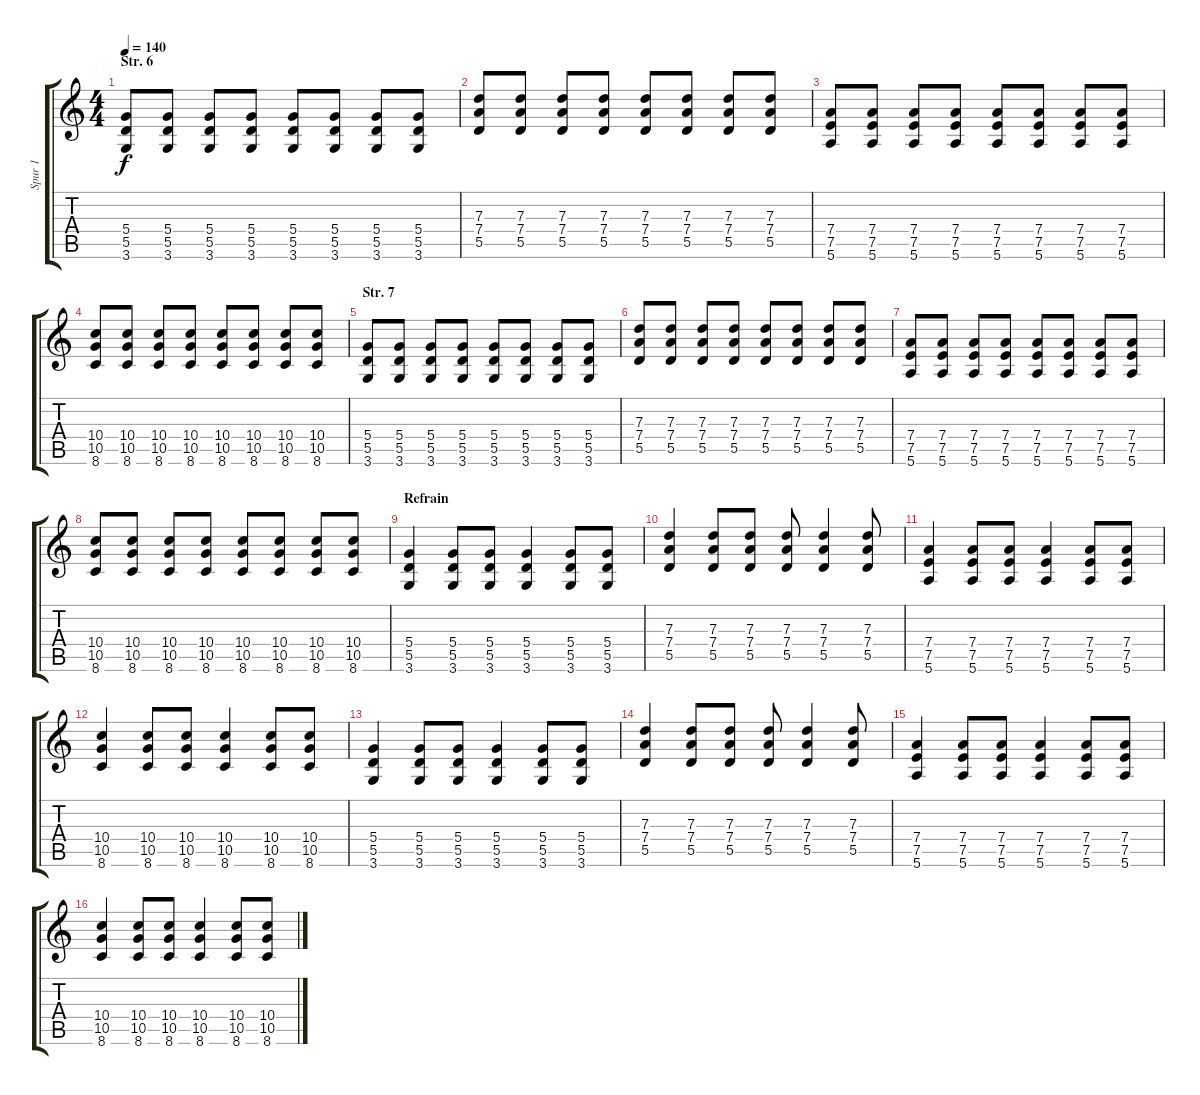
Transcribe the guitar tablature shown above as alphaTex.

\track ("Spur 1" "Spur 1") {instrument acousticguitarsteel}
\staff {score tabs}
\tuning (E4 B3 G3 D3 A2 E2) {hide}
\ts (4 4)
\section ("" "Str. 6")
\tempo 140
\clef g2
\ks c
(5.4 5.5 3.6).8{dy f} (5.4 5.5 3.6).8 (5.4 5.5 3.6).8 (5.4 5.5 3.6).8 (5.4 5.5 3.6).8 (5.4 5.5 3.6).8 (5.4 5.5 3.6).8 (5.4 5.5 3.6).8 |
(7.3 7.4 5.5).8 (7.3 7.4 5.5).8 (7.3 7.4 5.5).8 (7.3 7.4 5.5).8 (7.3 7.4 5.5).8 (7.3 7.4 5.5).8 (7.3 7.4 5.5).8 (7.3 7.4 5.5).8 |
(7.4 7.5 5.6).8 (7.4 7.5 5.6).8 (7.4 7.5 5.6).8 (7.4 7.5 5.6).8 (7.4 7.5 5.6).8 (7.4 7.5 5.6).8 (7.4 7.5 5.6).8 (7.4 7.5 5.6).8 |
(10.4 10.5 8.6).8 (10.4 10.5 8.6).8 (10.4 10.5 8.6).8 (10.4 10.5 8.6).8 (10.4 10.5 8.6).8 (10.4 10.5 8.6).8 (10.4 10.5 8.6).8 (10.4 10.5 8.6).8 |
\section ("" "Str. 7")
(5.4 5.5 3.6).8 (5.4 5.5 3.6).8 (5.4 5.5 3.6).8 (5.4 5.5 3.6).8 (5.4 5.5 3.6).8 (5.4 5.5 3.6).8 (5.4 5.5 3.6).8 (5.4 5.5 3.6).8 |
(7.3 7.4 5.5).8 (7.3 7.4 5.5).8 (7.3 7.4 5.5).8 (7.3 7.4 5.5).8 (7.3 7.4 5.5).8 (7.3 7.4 5.5).8 (7.3 7.4 5.5).8 (7.3 7.4 5.5).8 |
(7.4 7.5 5.6).8 (7.4 7.5 5.6).8 (7.4 7.5 5.6).8 (7.4 7.5 5.6).8 (7.4 7.5 5.6).8 (7.4 7.5 5.6).8 (7.4 7.5 5.6).8 (7.4 7.5 5.6).8 |
(10.4 10.5 8.6).8 (10.4 10.5 8.6).8 (10.4 10.5 8.6).8 (10.4 10.5 8.6).8 (10.4 10.5 8.6).8 (10.4 10.5 8.6).8 (10.4 10.5 8.6).8 (10.4 10.5 8.6).8 |
\section ("" "Refrain")
(5.4 5.5 3.6).4 (5.4 5.5 3.6).8 (5.4 5.5 3.6).8 (5.4 5.5 3.6).4 (5.4 5.5 3.6).8 (5.4 5.5 3.6).8 |
(7.3 7.4 5.5).4 (7.3 7.4 5.5).8 (7.3 7.4 5.5).8 (7.3 7.4 5.5).8 (7.3 7.4 5.5).4 (7.3 7.4 5.5).8 |
(7.4 7.5 5.6).4 (7.4 7.5 5.6).8 (7.4 7.5 5.6).8 (7.4 7.5 5.6).4 (7.4 7.5 5.6).8 (7.4 7.5 5.6).8 |
(10.4 10.5 8.6).4 (10.4 10.5 8.6).8 (10.4 10.5 8.6).8 (10.4 10.5 8.6).4 (10.4 10.5 8.6).8 (10.4 10.5 8.6).8 |
(5.4 5.5 3.6).4 (5.4 5.5 3.6).8 (5.4 5.5 3.6).8 (5.4 5.5 3.6).4 (5.4 5.5 3.6).8 (5.4 5.5 3.6).8 |
(7.3 7.4 5.5).4 (7.3 7.4 5.5).8 (7.3 7.4 5.5).8 (7.3 7.4 5.5).8 (7.3 7.4 5.5).4 (7.3 7.4 5.5).8 |
(7.4 7.5 5.6).4 (7.4 7.5 5.6).8 (7.4 7.5 5.6).8 (7.4 7.5 5.6).4 (7.4 7.5 5.6).8 (7.4 7.5 5.6).8 |
(10.4 10.5 8.6).4 (10.4 10.5 8.6).8 (10.4 10.5 8.6).8 (10.4 10.5 8.6).4 (10.4 10.5 8.6).8 (10.4 10.5 8.6).8
